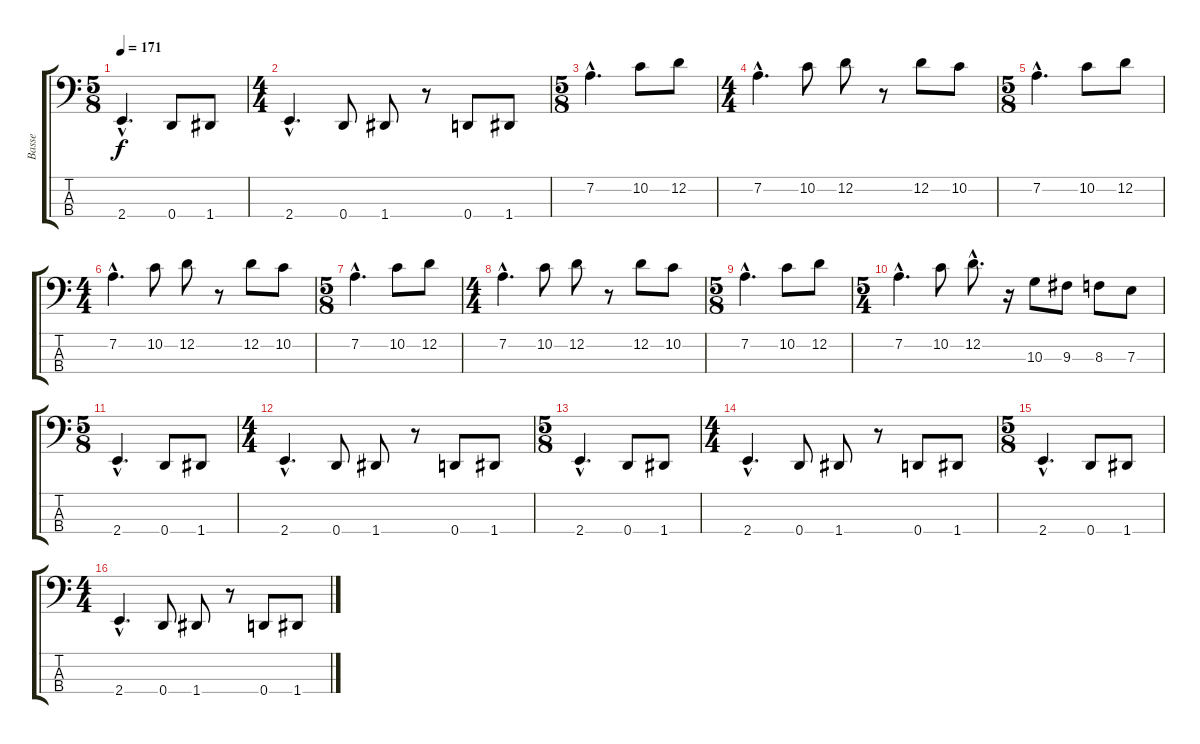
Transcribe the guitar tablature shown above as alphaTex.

\track ("Basse" "Basse") {instrument electricbassfinger}
\staff {score tabs}
\tuning (G2 D2 A1 D1) {hide}
\ts (5 8)
\tempo 171
\clef f4
\ks c
2.4{hac}.4{d dy f} 0.4.8 1.4.8 |
\ts (4 4)
2.4{hac}.4{d} 0.4.8 1.4.8 r.8 0.4.8 1.4.8 |
\ts (5 8)
7.2{hac}.4{d} 10.2.8 12.2.8 |
\ts (4 4)
7.2{hac}.4{d} 10.2.8 12.2.8 r.8 12.2.8 10.2.8 |
\ts (5 8)
7.2{hac}.4{d} 10.2.8 12.2.8 |
\ts (4 4)
7.2{hac}.4{d} 10.2.8 12.2.8 r.8 12.2.8 10.2.8 |
\ts (5 8)
7.2{hac}.4{d} 10.2.8 12.2.8 |
\ts (4 4)
7.2{hac}.4{d} 10.2.8 12.2.8 r.8 12.2.8 10.2.8 |
\ts (5 8)
7.2{hac}.4{d} 10.2.8 12.2.8 |
\ts (5 4)
7.2{hac}.4{d} 10.2.8 12.2{hac}.8{d} r.16 10.3.8 9.3.8 8.3.8 7.3.8 |
\ts (5 8)
2.4{hac}.4{d} 0.4.8 1.4.8 |
\ts (4 4)
2.4{hac}.4{d} 0.4.8 1.4.8 r.8 0.4.8 1.4.8 |
\ts (5 8)
2.4{hac}.4{d} 0.4.8 1.4.8 |
\ts (4 4)
2.4{hac}.4{d} 0.4.8 1.4.8 r.8 0.4.8 1.4.8 |
\ts (5 8)
2.4{hac}.4{d} 0.4.8 1.4.8 |
\ts (4 4)
2.4{hac}.4{d} 0.4.8 1.4.8 r.8 0.4.8 1.4.8
